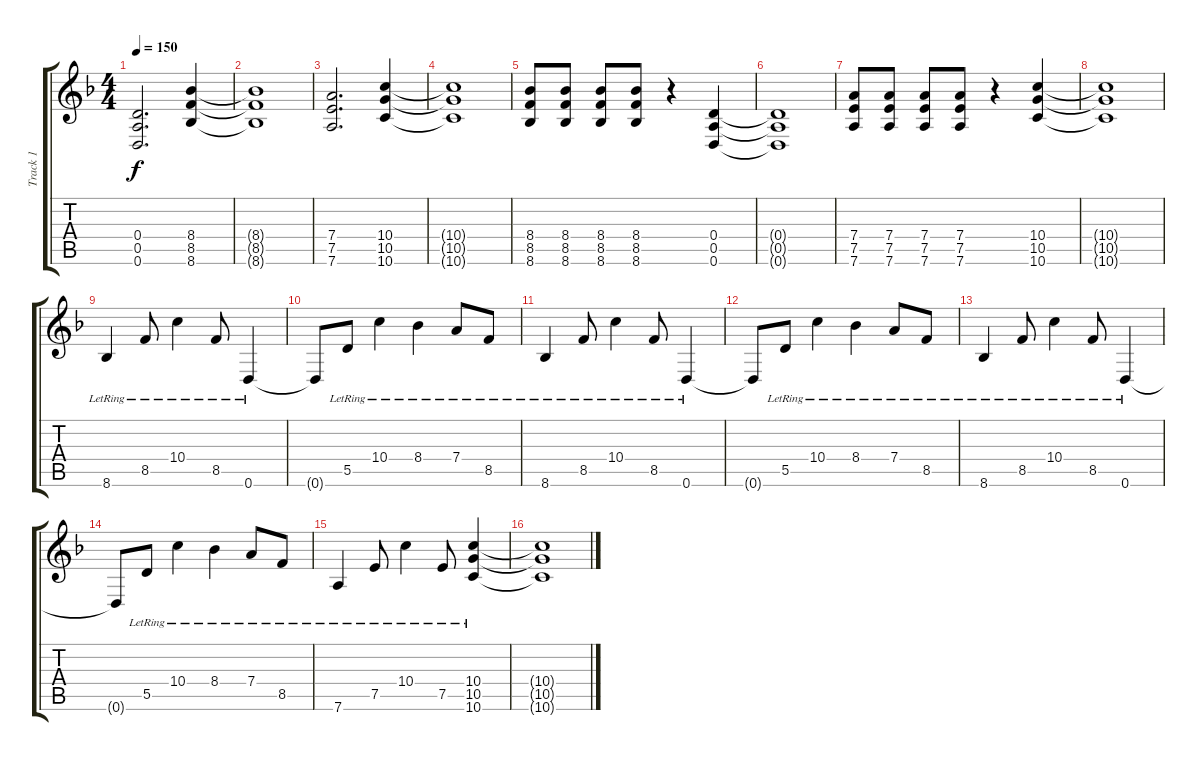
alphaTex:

\track ("Track 1" "Track 1") {instrument acousticguitarnylon}
\staff {score tabs}
\tuning (E4 B3 G3 D3 A2 D2) {hide}
\ts (4 4)
\tempo 150
\clef g2
\ks dminor
(0.4 0.5 0.6).2{d dy f} (8.4 8.5 8.6).4 |
(8.4{t} 8.5{t} 8.6{t}).1 |
(7.4 7.5 7.6).2{d} (10.4 10.5 10.6).4 |
(10.4{t} 10.5{t} 10.6{t}).1 |
(8.4 8.5 8.6).8 (8.4 8.5 8.6).8 (8.4 8.5 8.6).8 (8.4 8.5 8.6).8 r.4 (0.4 0.5 0.6).4 |
(0.4{t} 0.5{t} 0.6{t}).1 |
(7.4 7.5 7.6).8 (7.4 7.5 7.6).8 (7.4 7.5 7.6).8 (7.4 7.5 7.6).8 r.4 (10.4 10.5 10.6).4 |
(10.4{t} 10.5{t} 10.6{t}).1 |
8.6{lr}.4{volume 9 instrument acousticguitarnylon} 8.5{lr}.8 10.4{lr}.4 8.5{lr}.8 0.6{lr}.4 |
0.6{t}.8 5.5{lr}.8 10.4{lr}.4 8.4{lr}.4 7.4{lr}.8 8.5{lr}.8 |
8.6{lr}.4 8.5{lr}.8 10.4{lr}.4 8.5{lr}.8 0.6{lr}.4 |
0.6{t}.8 5.5{lr}.8 10.4{lr}.4 8.4{lr}.4 7.4{lr}.8 8.5{lr}.8 |
8.6{lr}.4 8.5{lr}.8 10.4{lr}.4 8.5{lr}.8 0.6{lr}.4 |
0.6{t}.8 5.5{lr}.8 10.4{lr}.4 8.4{lr}.4 7.4{lr}.8 8.5{lr}.8 |
7.6{lr}.4 7.5{lr}.8 10.4{lr}.4 7.5{lr}.8 (10.4{lr} 10.5{lr} 10.6).4 |
(10.4{t} 10.5{t} 10.6{t}).1
